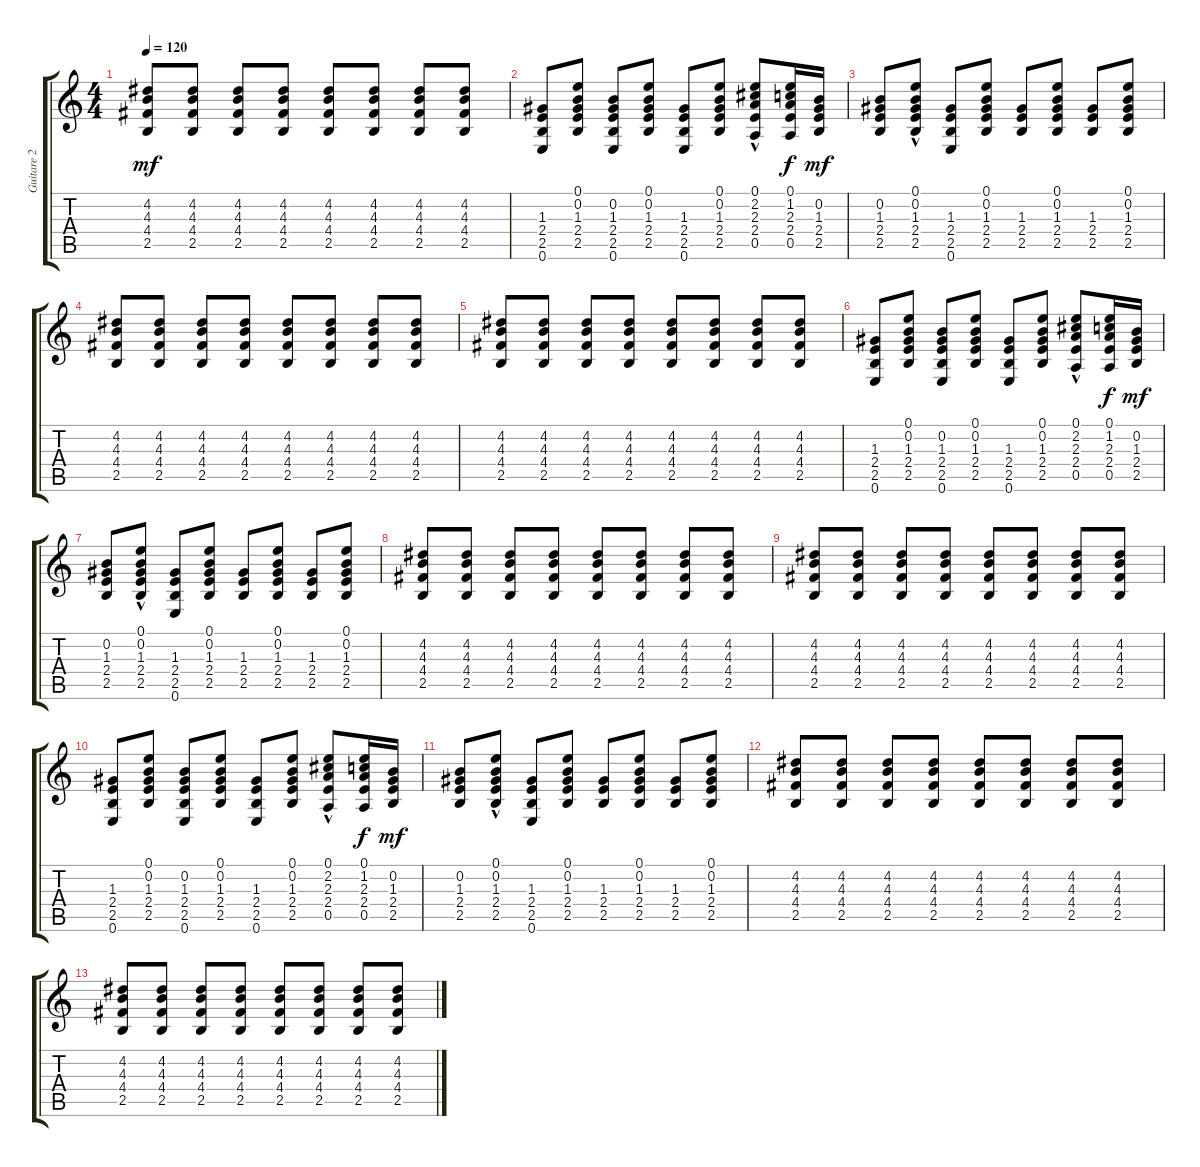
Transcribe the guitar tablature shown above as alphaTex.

\track ("Guitare 2" "Guitare 2") {instrument acousticguitarsteel}
\staff {score tabs}
\tuning (E4 B3 G3 D3 A2 E2) {hide}
\ts (4 4)
\tempo 120
\clef g2
\ks c
(4.2 4.3 4.4 2.5).8{dy mf} (4.2 4.3 4.4 2.5).8 (4.2 4.3 4.4 2.5).8 (4.2 4.3 4.4 2.5).8 (4.2 4.3 4.4 2.5).8 (4.2 4.3 4.4 2.5).8 (4.2 4.3 4.4 2.5).8 (4.2 4.3 4.4 2.5).8 |
(1.3 2.4 2.5 0.6).8 (0.1 0.2 1.3 2.4 2.5).8 (0.2 1.3 2.4 2.5 0.6).8 (0.1 0.2 1.3 2.4 2.5).8 (1.3 2.4 2.5 0.6).8 (0.1 0.2 1.3 2.4 2.5).8 (0.1{hac} 2.2{hac} 2.3 2.4 0.5).8 (0.1 1.2 2.3 2.4 0.5).16{dy f} (0.2 1.3 2.4 2.5).16{dy mf} |
(0.2 1.3 2.4 2.5).8 (0.1{hac} 0.2{hac} 1.3 2.4 2.5).8 (1.3 2.4 2.5 0.6).8 (0.1 0.2 1.3 2.4 2.5).8 (1.3 2.4 2.5).8 (0.1 0.2 1.3 2.4 2.5).8 (1.3 2.4 2.5).8 (0.1 0.2 1.3 2.4 2.5).8 |
(4.2 4.3 4.4 2.5).8 (4.2 4.3 4.4 2.5).8 (4.2 4.3 4.4 2.5).8 (4.2 4.3 4.4 2.5).8 (4.2 4.3 4.4 2.5).8 (4.2 4.3 4.4 2.5).8 (4.2 4.3 4.4 2.5).8 (4.2 4.3 4.4 2.5).8 |
(4.2 4.3 4.4 2.5).8 (4.2 4.3 4.4 2.5).8 (4.2 4.3 4.4 2.5).8 (4.2 4.3 4.4 2.5).8 (4.2 4.3 4.4 2.5).8 (4.2 4.3 4.4 2.5).8 (4.2 4.3 4.4 2.5).8 (4.2 4.3 4.4 2.5).8 |
(1.3 2.4 2.5 0.6).8 (0.1 0.2 1.3 2.4 2.5).8 (0.2 1.3 2.4 2.5 0.6).8 (0.1 0.2 1.3 2.4 2.5).8 (1.3 2.4 2.5 0.6).8 (0.1 0.2 1.3 2.4 2.5).8 (0.1{hac} 2.2{hac} 2.3 2.4 0.5).8 (0.1 1.2 2.3 2.4 0.5).16{dy f} (0.2 1.3 2.4 2.5).16{dy mf} |
(0.2 1.3 2.4 2.5).8 (0.1{hac} 0.2{hac} 1.3 2.4 2.5).8 (1.3 2.4 2.5 0.6).8 (0.1 0.2 1.3 2.4 2.5).8 (1.3 2.4 2.5).8 (0.1 0.2 1.3 2.4 2.5).8 (1.3 2.4 2.5).8 (0.1 0.2 1.3 2.4 2.5).8 |
(4.2 4.3 4.4 2.5).8 (4.2 4.3 4.4 2.5).8 (4.2 4.3 4.4 2.5).8 (4.2 4.3 4.4 2.5).8 (4.2 4.3 4.4 2.5).8 (4.2 4.3 4.4 2.5).8 (4.2 4.3 4.4 2.5).8 (4.2 4.3 4.4 2.5).8 |
(4.2 4.3 4.4 2.5).8 (4.2 4.3 4.4 2.5).8 (4.2 4.3 4.4 2.5).8 (4.2 4.3 4.4 2.5).8 (4.2 4.3 4.4 2.5).8 (4.2 4.3 4.4 2.5).8 (4.2 4.3 4.4 2.5).8 (4.2 4.3 4.4 2.5).8 |
(1.3 2.4 2.5 0.6).8 (0.1 0.2 1.3 2.4 2.5).8 (0.2 1.3 2.4 2.5 0.6).8 (0.1 0.2 1.3 2.4 2.5).8 (1.3 2.4 2.5 0.6).8 (0.1 0.2 1.3 2.4 2.5).8 (0.1{hac} 2.2{hac} 2.3 2.4 0.5).8 (0.1 1.2 2.3 2.4 0.5).16{dy f} (0.2 1.3 2.4 2.5).16{dy mf} |
(0.2 1.3 2.4 2.5).8 (0.1{hac} 0.2{hac} 1.3 2.4 2.5).8 (1.3 2.4 2.5 0.6).8 (0.1 0.2 1.3 2.4 2.5).8 (1.3 2.4 2.5).8 (0.1 0.2 1.3 2.4 2.5).8 (1.3 2.4 2.5).8 (0.1 0.2 1.3 2.4 2.5).8 |
(4.2 4.3 4.4 2.5).8{volume 1} (4.2 4.3 4.4 2.5).8 (4.2 4.3 4.4 2.5).8 (4.2 4.3 4.4 2.5).8 (4.2 4.3 4.4 2.5).8 (4.2 4.3 4.4 2.5).8 (4.2 4.3 4.4 2.5).8 (4.2 4.3 4.4 2.5).8 |
(4.2 4.3 4.4 2.5).8 (4.2 4.3 4.4 2.5).8 (4.2 4.3 4.4 2.5).8 (4.2 4.3 4.4 2.5).8 (4.2 4.3 4.4 2.5).8 (4.2 4.3 4.4 2.5).8 (4.2 4.3 4.4 2.5).8 (4.2 4.3 4.4 2.5).8
